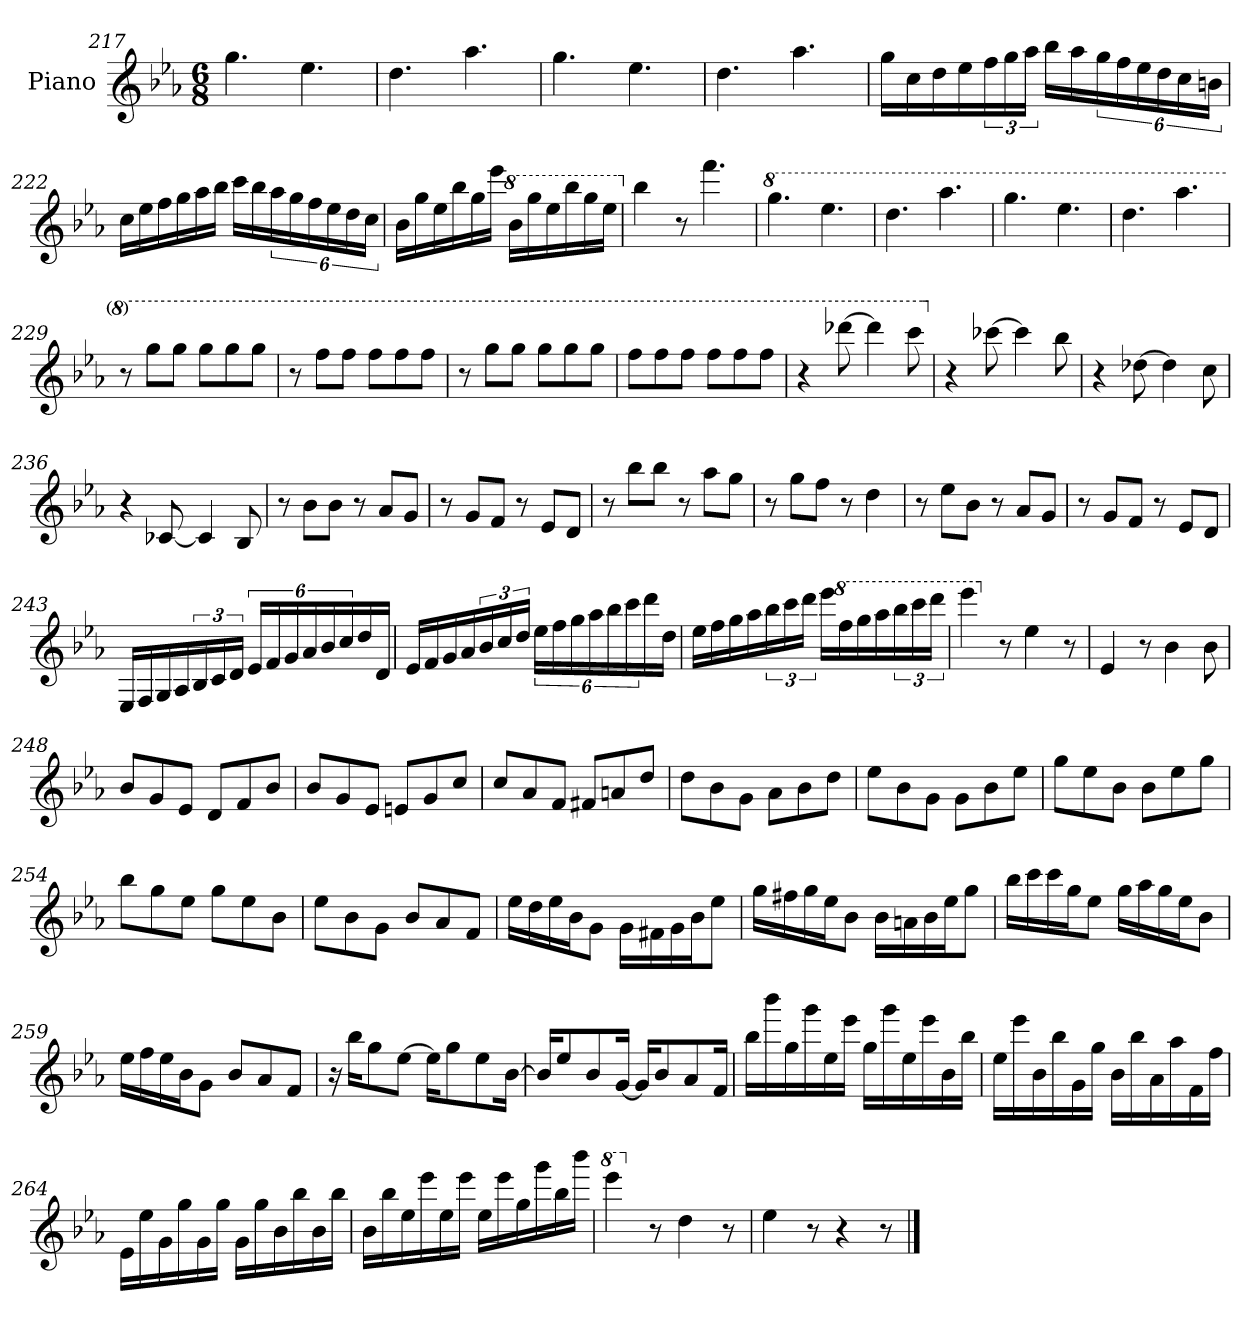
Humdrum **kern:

**kern
*part1
*staff1
*I"Piano
*I'Pno
*clefG2
*k[b-e-a-]
*E-:
*M6/8
=217
4.gg
4.ee-
=218
4.dd
4.aa-
=219
4.gg
4.ee-
=220
4.dd
4.aa-
=221
16gg\LL
16cc\
16dd\
16ee-\
24ff\
24gg\
24aa-\JJ
16bb-\LL
16aa-\
24gg\
24ff\
24ee-\
24dd\
24cc\
24bn\JJ
=222
16cc\LL
16ee-\
16ff\
16gg\
16aa-\
16bb-\JJ
16ccc\LL
16bb-\
24aa-\
24gg\
24ff\
24ee-\
24dd\
24cc\JJ
=223
16b-\LL
16gg\
16ee-\
16bb-\
16gg\
16eee-\JJ
*8va
16bb-\LL
16ggg\
16eee-\
16bbb-\
16ggg\
16eee-\JJ
=224
*X8va
4bb-
8r
4.fff
=225
*8va
4.ggg
4.eee-
=226
4.ddd
4.aaa-
=227
4.ggg
4.eee-
=228
4.ddd
4.aaa-
=229
8r
8ggg\L
8ggg\J
8ggg\L
8ggg\
8ggg\J
=230
8r
8fff\L
8fff\J
8fff\L
8fff\
8fff\J
=231
8r
8ggg\L
8ggg\J
8ggg\L
8ggg\
8ggg\J
=232
8fff\L
8fff\
8fff\J
8fff\L
8fff\
8fff\J
=233
4r
[8dddd-X
4dddd-]
8cccc
=234
*X8va
4r
[8ccc-X
4ccc-]
8bb-
=235
4r
[8dd-X
4dd-]
8cc
=236
4r
[8c-X
4c-]
8B-
=237
8r
8b-\L
8b-\J
8r
8a-/L
8g/J
=238
8r
8g/L
8f/J
8r
8e-/L
8d/J
=239
8r
8bb-\L
8bb-\J
8r
8aa-\L
8gg\J
=240
8r
8gg\L
8ff\J
8r
4dd
=241
8r
8ee-\L
8b-\J
8r
8a-/L
8g/J
=242
8r
8g/L
8f/J
8r
8e-/L
8d/J
=243
16E-/LL
16F/
16G/
16A-/
24B-/
24c/
24d/JJ
24e-/LL
24f/
24g/
24a-/
24b-/
24cc/
16dd/
16d/JJ
=244
16e-/LL
16f/
16g/
16a-/
24b-/
24cc/
24dd/JJ
24ee-\LL
24ff\
24gg\
24aa-\
24bb-\
24ccc\
16ddd\
16dd\JJ
=245
16ee-\LL
16ff\
16gg\
16aa-\
24bb-\
24ccc\
24ddd\JJ
16eee-\LL
*8va
16fff\
16ggg\
16aaa-\
24bbb-\
24cccc\
24dddd\JJ
=246
4eeee-
*X8va
8r
4ee-
8r
=247
4e-
8r
4b-
8b-
=248
8b-/L
8g/
8e-/J
8d/L
8f/
8b-/J
=249
8b-/L
8g/
8e-/J
8en/L
8g/
8cc/J
=250
8cc/L
8a-/
8f/J
8f#X/L
8an/
8dd/J
=251
8dd\L
8b-\
8g\J
8a-\L
8b-\
8dd\J
=252
8ee-\L
8b-\
8g\J
8g\L
8b-\
8ee-\J
=253
8gg\L
8ee-\
8b-\J
8b-\L
8ee-\
8gg\J
=254
8bb-\L
8gg\
8ee-\J
8gg\L
8ee-\
8b-\J
=255
8ee-\L
8b-\
8g\J
8b-/L
8a-/
8f/J
=256
16ee-\LL
16dd\
16ee-\
16b-\J
8g\J
16g\LL
16f#X\
16g\
16b-\J
8ee-\J
=257
16gg\LL
16ff#X\
16gg\
16ee-\J
8b-\J
16b-\LL
16an\
16b-\
16ee-\J
8gg\J
=258
16bb-\LL
16ccc\
16ccc\
16gg\J
8ee-\J
16gg\LL
16aa-\
16gg\
16ee-\J
8b-\J
=259
16ee-\LL
16ff\
16ee-\
16b-\J
8g\J
8b-/L
8a-/
8f/J
=260
16r
16bb-\KL
8gg\
[8ee-\J
16ee-\KL]
8gg\
8ee-\
[16b-\Jk
=261
16b-/KL]
8ee-/
8b-/
[16g/Jk
16g/KL]
8b-/
8a-/
16f/Jk
=262
16bb-\LL
16bbb-\
16gg\
16ggg\
16ee-\
16eee-\JJ
16gg\LL
16ggg\
16ee-\
16eee-\
16b-\
16bb-\JJ
=263
16ee-\LL
16eee-\
16b-\
16bb-\
16g\
16gg\JJ
16b-\LL
16bb-\
16a-\
16aa-\
16f\
16ff\JJ
=264
16e-\LL
16ee-\
16g\
16gg\
16g\
16gg\JJ
16g\LL
16gg\
16b-\
16bb-\
16b-\
16bb-\JJ
=265
16b-\LL
16bb-\
16ee-\
16eee-\
16ee-\
16eee-\JJ
16ee-\LL
16eee-\
16gg\
16ggg\
16bb-\
16bbb-\JJ
=266
*8va
4eeee-
*X8va
8r
4dd
8r
=267
4ee-
8r
4r
8r
==
*-
